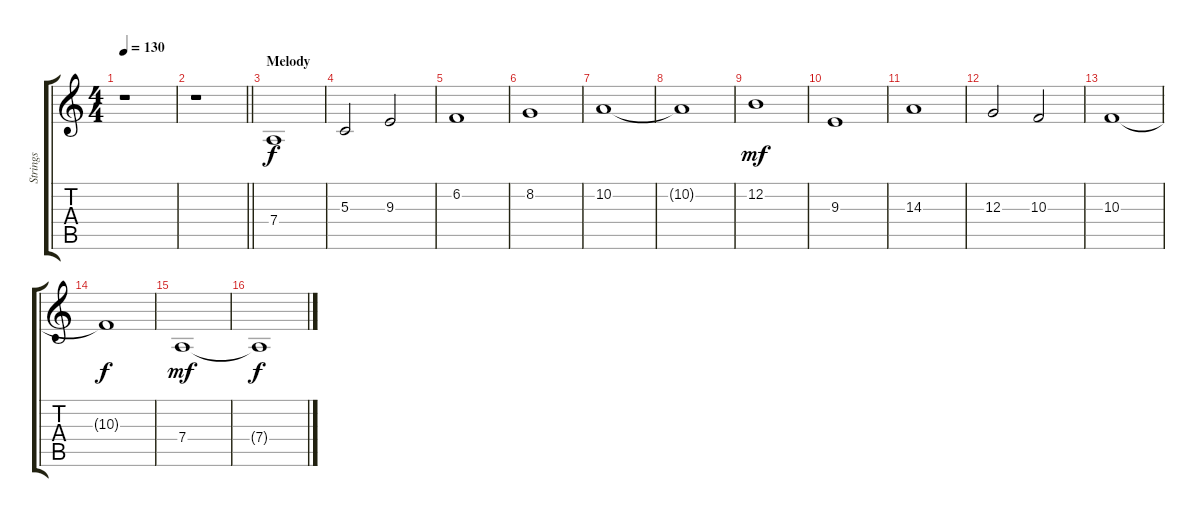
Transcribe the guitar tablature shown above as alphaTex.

\track ("Strings" "Strings") {instrument stringensemble1}
\staff {score tabs}
\tuning (E4 B3 G3 D3 A2 E2) {hide}
\ts (4 4)
\tempo 130
\clef g2
\ks c
r.1{dy mf} |
\barLineRight lightlight
r.1 |
\section ("" "Melody")
7.4.1{dy f} |
5.3.2 9.3.2 |
6.2.1 |
8.2.1 |
10.2.1 |
10.2{t}.1 |
12.2.1{dy mf} |
9.3.1 |
14.3.1 |
12.3.2 10.3.2 |
10.3.1 |
10.3{t}.1{dy f} |
7.4.1{dy mf} |
7.4{t}.1{dy f}
